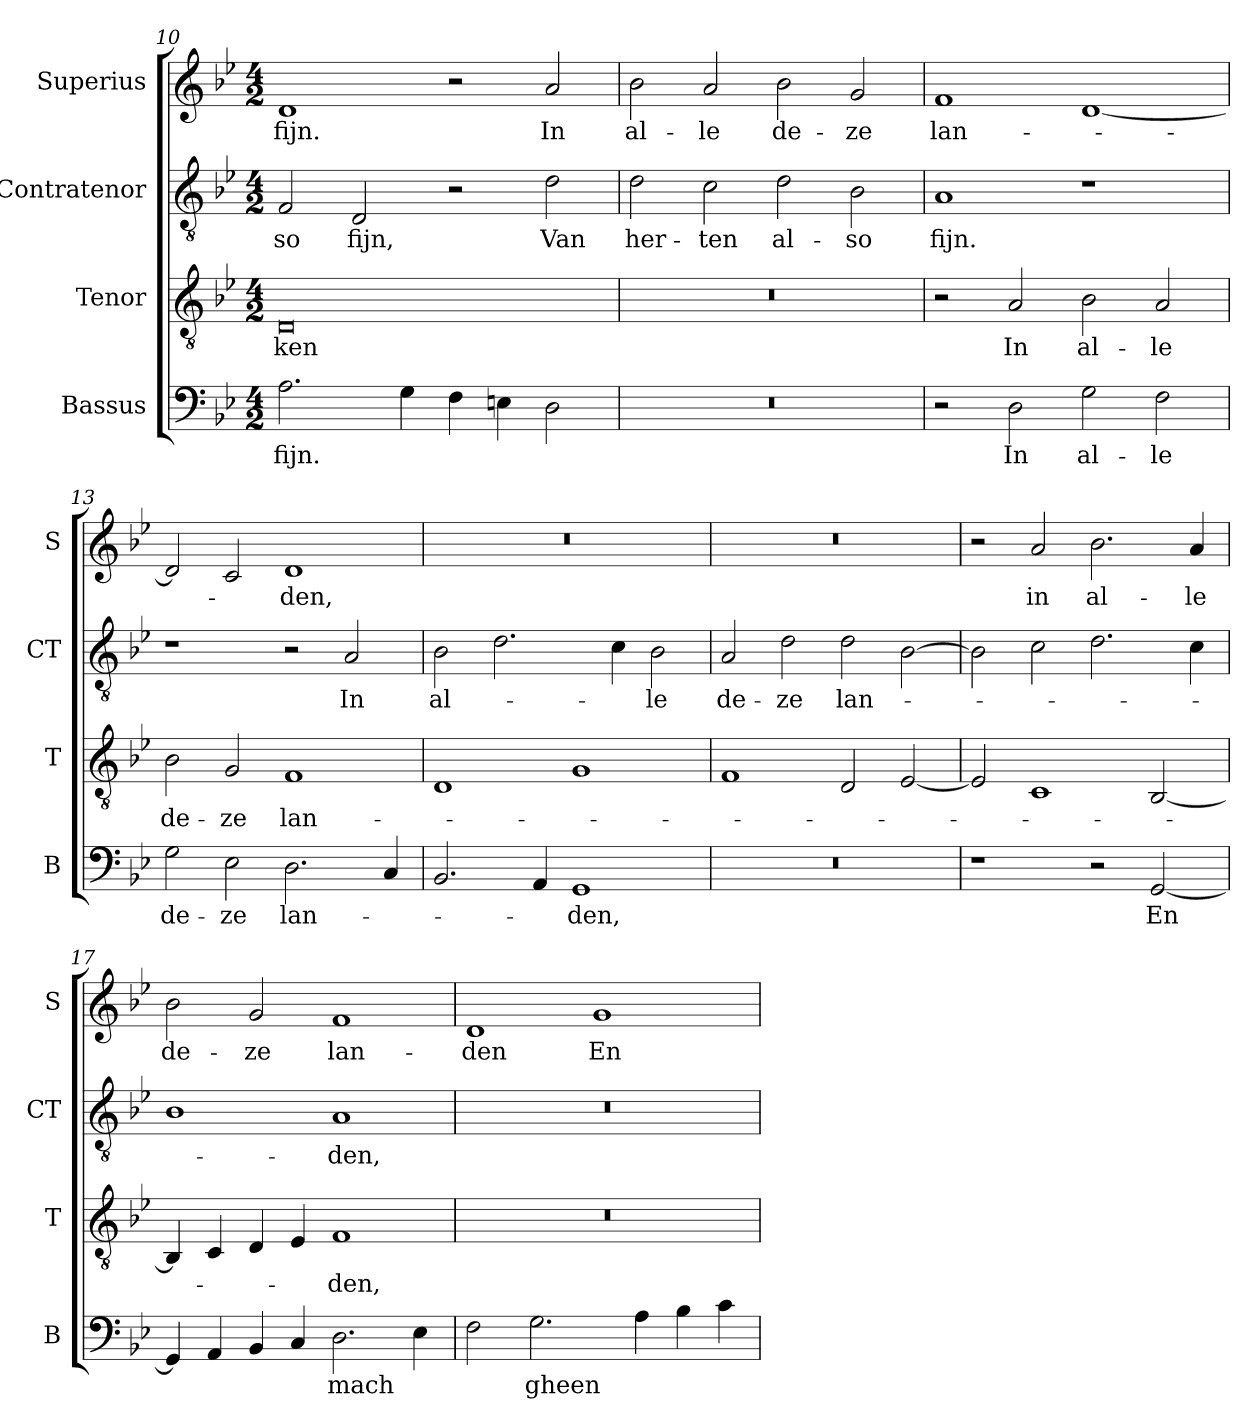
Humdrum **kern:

**kern	**text	**kern	**text	**kern	**text	**kern	**text
*part4	*part4	*part3	*part3	*part2	*part2	*part1	*part1
*staff4	*staff4	*staff3	*staff3	*staff2	*staff2	*staff1	*staff1
*I"Bassus	*	*I"Tenor	*	*I"Contratenor	*	*I"Superius	*
*I'B	*	*I'T	*	*I'CT	*	*I'S	*
*clefF4	*	*clefGv2	*	*clefGv2	*	*clefG2	*
*k[b-e-]	*	*k[b-e-]	*	*k[b-e-]	*	*k[b-e-]	*
*B-:	*	*B-:	*	*B-:	*	*B-:	*
*M4/2	*	*M4/2	*	*M4/2	*	*M4/2	*
=10	=10	=10	=10	=10	=10	=10	=10
!	!LO:LY:b	!	!LO:LY:b	!	!LO:LY:b	!	!LO:LY:b
2.A\	fijn.	0D	-ken	2F/	-so	1d	fijn.
!	!	!	!	!	!LO:LY:b	!	!
.	.	.	.	2D/	fijn,	.	.
4G\	.	.	.	.	.	.	.
4F\	.	.	.	2r	.	2r	.
4En\	.	.	.	.	.	.	.
!	!	!	!	!	!LO:LY:b	!	!LO:LY:b
2D\	.	.	.	2d\	Van	2a/	In
=11	=11	=11	=11	=11	=11	=11	=11
!	!	!	!	!	!LO:LY:b	!	!LO:LY:b
0r	.	0r	.	2d\	her-	2b-\	al-
!	!	!	!	!	!LO:LY:b	!	!LO:LY:b
.	.	.	.	2c\	-ten	2a/	-le
!	!	!	!	!	!LO:LY:b	!	!LO:LY:b
.	.	.	.	2d\	al-	2b-\	de-
!	!	!	!	!	!LO:LY:b	!	!LO:LY:b
.	.	.	.	2B-\	-so	2g/	-ze
=12	=12	=12	=12	=12	=12	=12	=12
!	!	!	!	!	!LO:LY:b	!	!LO:LY:b
2r	.	2r	.	1A	fijn.	1f	lan-
!	!LO:LY:b	!	!LO:LY:b	!	!	!	!
2D\	In	2A/	In	.	.	.	.
!	!LO:LY:b	!	!LO:LY:b	!	!	!	!
2G\	al-	2B-\	al-	1r	.	[1d	.
!	!LO:LY:b	!	!LO:LY:b	!	!	!	!
2F\	-le	2A/	-le	.	.	.	.
!!LO:PB:g=z
=13	=13	=13	=13	=13	=13	=13	=13
!	!LO:LY:b	!	!LO:LY:b	!	!	!	!
2G\	de-	2B-\	de-	1r	.	2d/]	.
!	!LO:LY:b	!	!LO:LY:b	!	!	!	!
2E-\	-ze	2G/	-ze	.	.	2c/	.
!	!LO:LY:b	!	!LO:LY:b	!	!	!	!LO:LY:b
2.D\	lan-	1F	lan-	2r	.	1d	-den,
!	!	!	!	!	!LO:LY:b	!	!
.	.	.	.	2A/	In	.	.
4C/	.	.	.	.	.	.	.
=14	=14	=14	=14	=14	=14	=14	=14
!	!	!	!	!	!LO:LY:b	!	!
2.BB-/	.	1D	.	2B-\	al-	0r	.
.	.	.	.	2.d\	.	.	.
4AA/	.	.	.	.	.	.	.
!	!LO:LY:b	!	!	!	!	!	!
1GG	-den,	1G	.	.	.	.	.
.	.	.	.	4c\	.	.	.
!	!	!	!	!	!LO:LY:b	!	!
.	.	.	.	2B-\	-le	.	.
=15	=15	=15	=15	=15	=15	=15	=15
!	!	!	!	!	!LO:LY:b	!	!
0r	.	1F	.	2A/	de-	0r	.
!	!	!	!	!	!LO:LY:b	!	!
.	.	.	.	2d\	-ze	.	.
!	!	!	!	!	!LO:LY:b	!	!
.	.	2D/	.	2d\	lan-	.	.
.	.	[2E-/	.	[2B-\	.	.	.
=16	=16	=16	=16	=16	=16	=16	=16
1r	.	2E-/]	.	2B-\]	.	2r	.
!	!	!	!	!	!	!	!LO:LY:b
.	.	1C	.	2c\	.	2a/	in
!	!	!	!	!	!	!	!LO:LY:b
2r	.	.	.	2.d\	.	2.b-\	al-
!	!LO:LY:b	!	!	!	!	!	!
[2GG/	En	[2BB-/	.	.	.	.	.
!	!	!	!	!	!	!	!LO:LY:b
.	.	.	.	4c\	.	4a/	-le
!!LO:LB:g=z
=17	=17	=17	=17	=17	=17	=17	=17
!	!	!	!	!	!	!	!LO:LY:b
4GG/]	.	4BB-/]	.	1B-	.	2b-\	de-
4AA/	.	4C/	.	.	.	.	.
!	!	!	!	!	!	!	!LO:LY:b
4BB-/	.	4D/	.	.	.	2g/	-ze
4C/	.	4E-/	.	.	.	.	.
!	!LO:LY:b	!	!LO:LY:b	!	!LO:LY:b	!	!LO:LY:b
2.D\	mach	1F	-den,	1A	-den,	1f	lan-
4E-\	.	.	.	.	.	.	.
=18	=18	=18	=18	=18	=18	=18	=18
!	!	!	!	!	!	!	!LO:LY:b
2F\	.	0r	.	0r	.	1d	-den
!	!LO:LY:b	!	!	!	!	!	!
2.G\	gheen	.	.	.	.	.	.
!	!	!	!	!	!	!	!LO:LY:b
.	.	.	.	.	.	1g	En
4A\	.	.	.	.	.	.	.
4B-\	.	.	.	.	.	.	.
4c\	.	.	.	.	.	.	.
=	=	=	=	=	=	=	=
*-	*-	*-	*-	*-	*-	*-	*-
